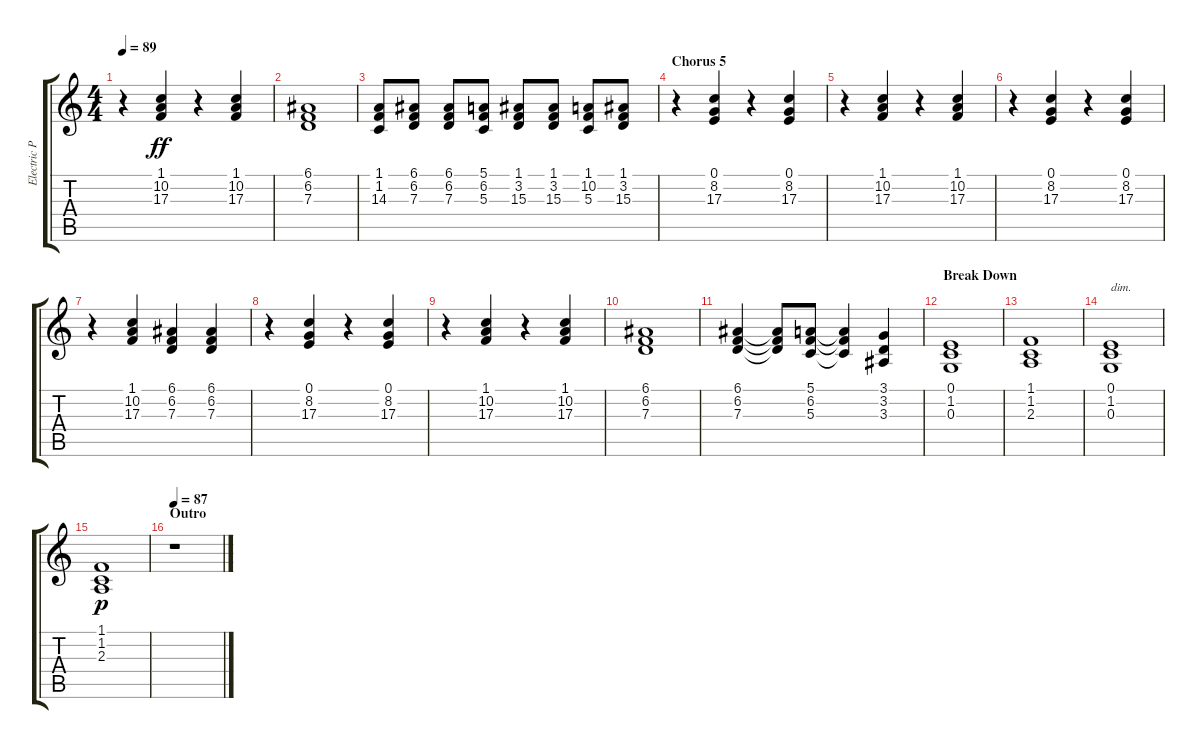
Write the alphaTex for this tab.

\track ("Electric Piano" "Electric P") {instrument rockorgan}
\staff {score tabs}
\tuning (E4 B3 G3 D3 A2 E2) {hide}
\ts (4 4)
\tempo 89
\clef g2
\ks c
r.4{dy ff} (1.1 10.2 17.3).4 r.4 (1.1 10.2 17.3).4 |
(6.1 6.2 7.3).1 |
(1.1 1.2 14.3).8 (6.1 6.2 7.3).8 (6.1 6.2 7.3).8 (5.1 6.2 5.3).8 (1.1 3.2 15.3).8 (1.1 3.2 15.3).8 (1.1 10.2 5.3).8 (1.1 3.2 15.3).8 |
\section ("" "Chorus 5")
r.4 (0.1 8.2 17.3).4 r.4 (0.1 8.2 17.3).4 |
r.4 (1.1 10.2 17.3).4 r.4 (1.1 10.2 17.3).4 |
r.4 (0.1 8.2 17.3).4 r.4 (0.1 8.2 17.3).4 |
r.4 (1.1 10.2 17.3).4 (6.1 6.2 7.3).4 (6.1 6.2 7.3).4 |
r.4 (0.1 8.2 17.3).4 r.4 (0.1 8.2 17.3).4 |
r.4 (1.1 10.2 17.3).4 r.4 (1.1 10.2 17.3).4 |
(6.1 6.2 7.3).1 |
(6.1 6.2 7.3).4 (6.1{t} 6.2{t} 7.3{t}).8 (5.1 6.2 5.3).8 (5.1{t} 6.2{t} 5.3{t}).4 (3.1 3.2 3.3).4 |
\section ("" "Break Down")
(0.1 1.2 0.3).1 |
(1.1 1.2 2.3).1 |
(0.1 1.2 0.3).1{txt "dim."} |
(1.1 1.2 2.3).1{dy p} |
\section ("" "Outro")
\tempo 87
r.1
